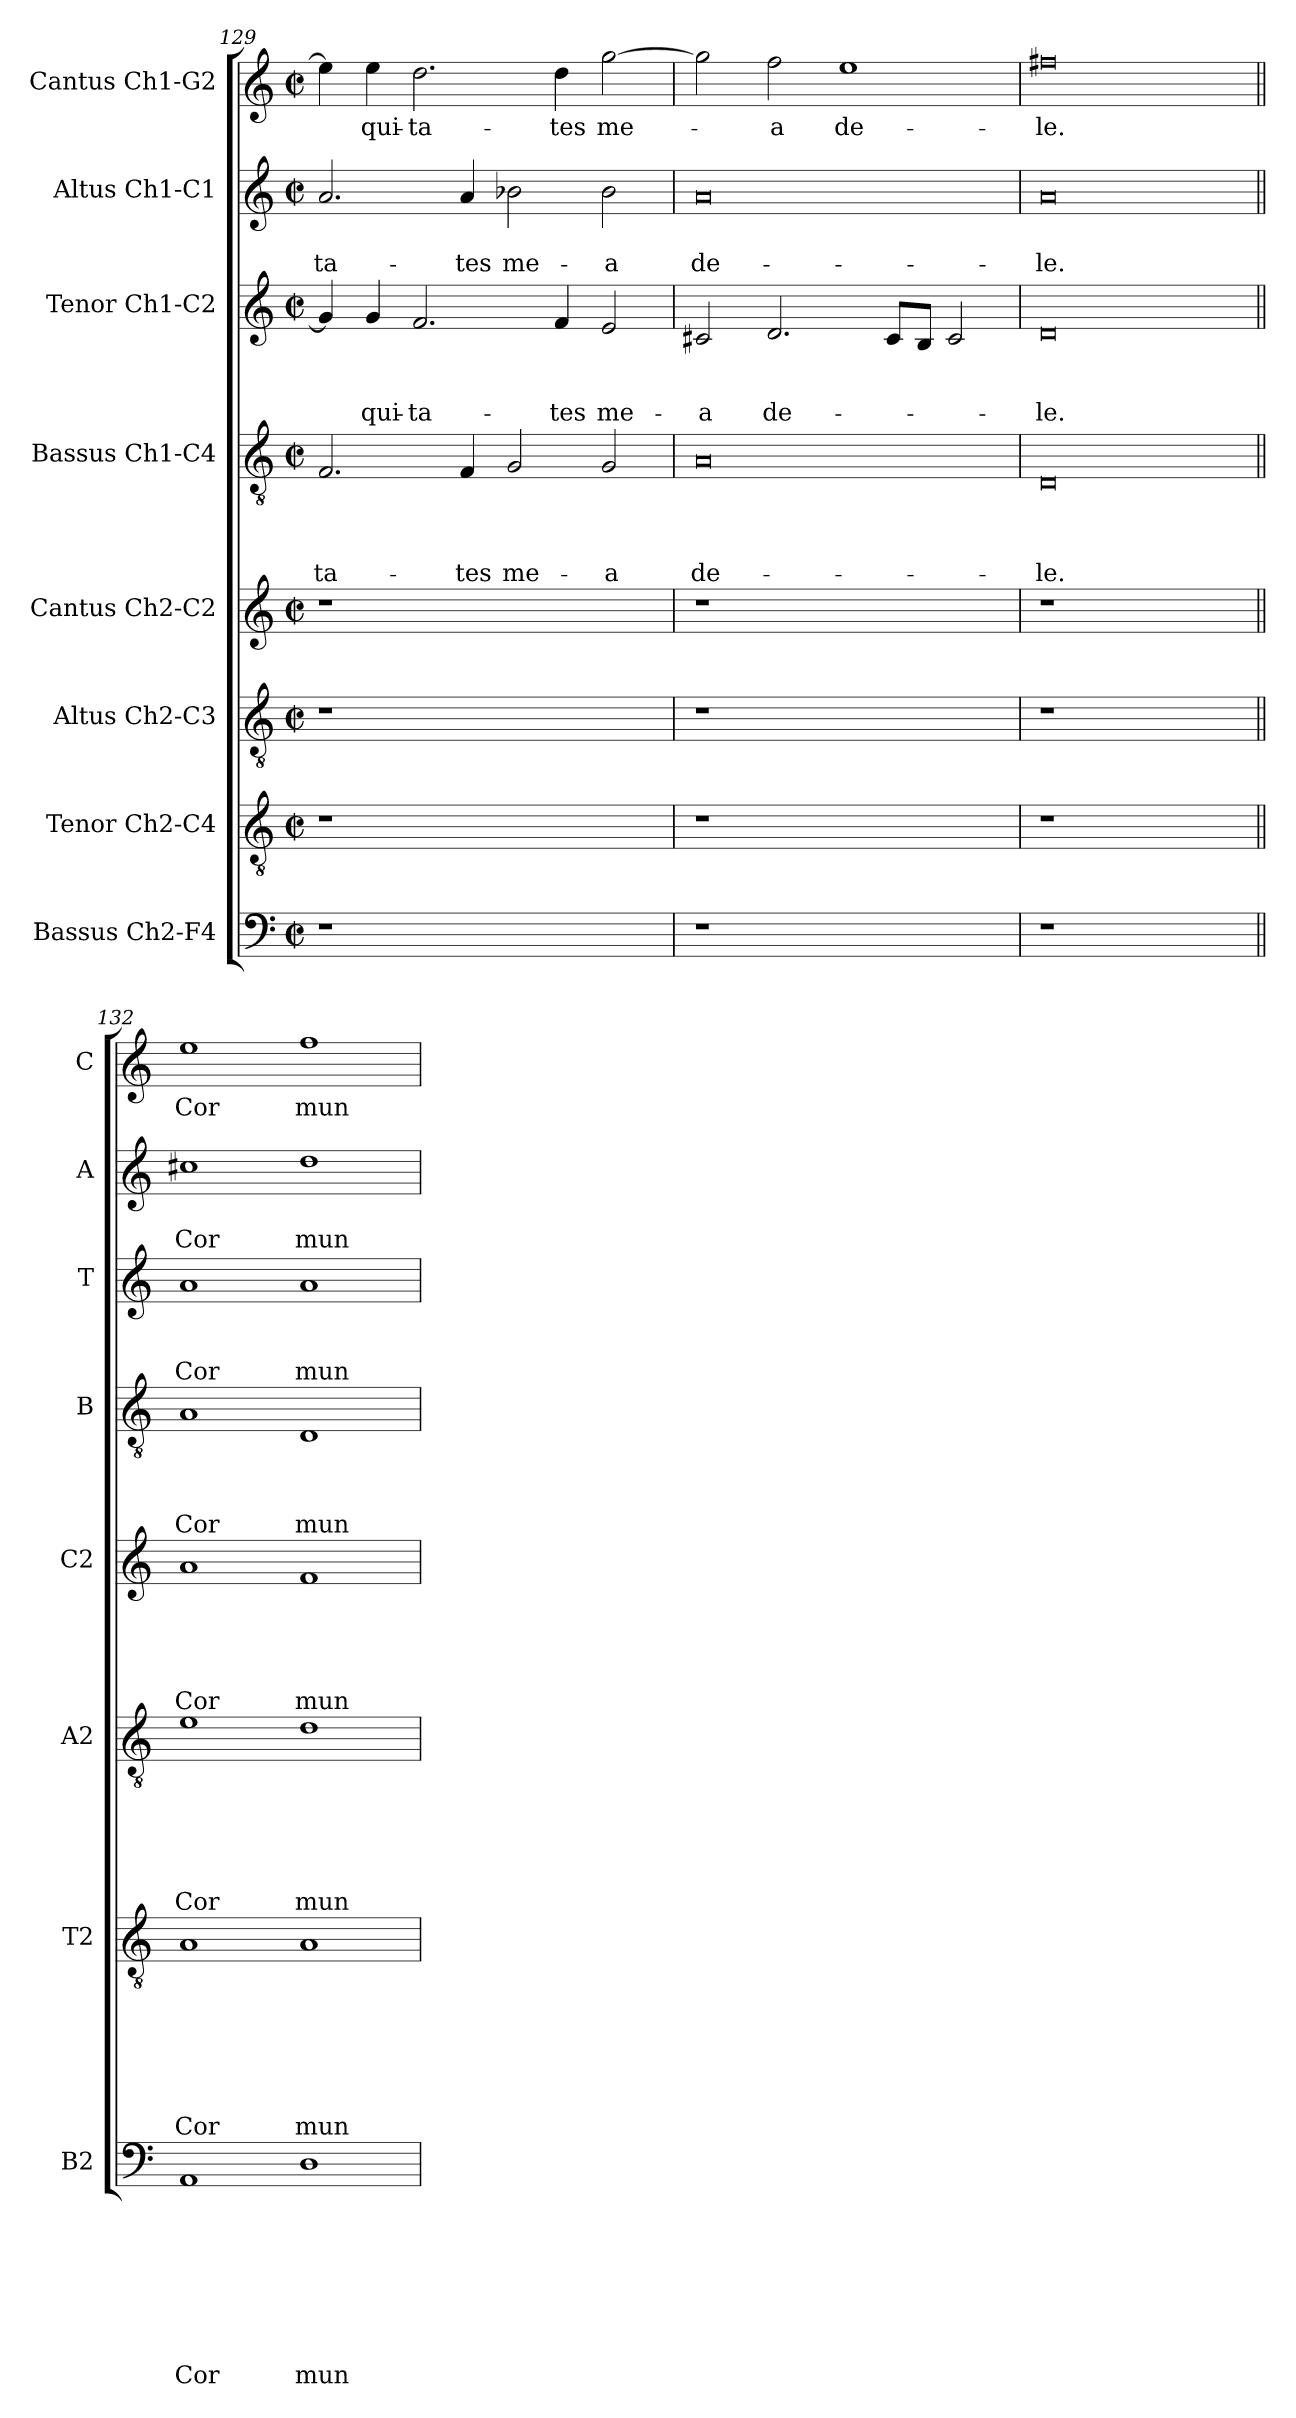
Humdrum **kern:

**kern	**text	**text	**text	**text	**text	**text	**text	**text	**kern	**text	**text	**text	**text	**text	**text	**text	**kern	**text	**text	**text	**text	**text	**text	**kern	**text	**text	**text	**text	**text	**kern	**text	**text	**text	**text	**kern	**text	**text	**text	**kern	**text	**text	**kern	**text
*part8	*part8	*part8	*part8	*part8	*part8	*part8	*part8	*part8	*part7	*part7	*part7	*part7	*part7	*part7	*part7	*part7	*part6	*part6	*part6	*part6	*part6	*part6	*part6	*part5	*part5	*part5	*part5	*part5	*part5	*part4	*part4	*part4	*part4	*part4	*part3	*part3	*part3	*part3	*part2	*part2	*part2	*part1	*part1
*staff8	*staff8	*staff8	*staff8	*staff8	*staff8	*staff8	*staff8	*staff8	*staff7	*staff7	*staff7	*staff7	*staff7	*staff7	*staff7	*staff7	*staff6	*staff6	*staff6	*staff6	*staff6	*staff6	*staff6	*staff5	*staff5	*staff5	*staff5	*staff5	*staff5	*staff4	*staff4	*staff4	*staff4	*staff4	*staff3	*staff3	*staff3	*staff3	*staff2	*staff2	*staff2	*staff1	*staff1
*I"Bassus Ch2-F4	*	*	*	*	*	*	*	*	*I"Tenor Ch2-C4	*	*	*	*	*	*	*	*I"Altus Ch2-C3	*	*	*	*	*	*	*I"Cantus Ch2-C2	*	*	*	*	*	*I"Bassus Ch1-C4	*	*	*	*	*I"Tenor Ch1-C2	*	*	*	*I"Altus Ch1-C1	*	*	*I"Cantus Ch1-G2	*
*I'B2	*	*	*	*	*	*	*	*	*I'T2	*	*	*	*	*	*	*	*I'A2	*	*	*	*	*	*	*I'C2	*	*	*	*	*	*I'B	*	*	*	*	*I'T	*	*	*	*I'A	*	*	*I'C	*
*clefF4	*	*	*	*	*	*	*	*	*clefGv2	*	*	*	*	*	*	*	*clefGv2	*	*	*	*	*	*	*clefG2	*	*	*	*	*	*clefGv2	*	*	*	*	*clefG2	*	*	*	*clefG2	*	*	*clefG2	*
*k[]	*	*	*	*	*	*	*	*	*k[]	*	*	*	*	*	*	*	*k[]	*	*	*	*	*	*	*k[]	*	*	*	*	*	*k[]	*	*	*	*	*k[]	*	*	*	*k[]	*	*	*k[]	*
*C:	*	*	*	*	*	*	*	*	*C:	*	*	*	*	*	*	*	*C:	*	*	*	*	*	*	*C:	*	*	*	*	*	*C:	*	*	*	*	*C:	*	*	*	*C:	*	*	*C:	*
*M2/2	*	*	*	*	*	*	*	*	*M2/2	*	*	*	*	*	*	*	*M2/2	*	*	*	*	*	*	*M2/2	*	*	*	*	*	*M2/2	*	*	*	*	*M2/2	*	*	*	*M2/2	*	*	*M2/2	*
*met(c|)	*	*	*	*	*	*	*	*	*met(c|)	*	*	*	*	*	*	*	*met(c|)	*	*	*	*	*	*	*met(c|)	*	*	*	*	*	*met(c|)	*	*	*	*	*met(c|)	*	*	*	*met(c|)	*	*	*met(c|)	*
=129	=129	=129	=129	=129	=129	=129	=129	=129	=129	=129	=129	=129	=129	=129	=129	=129	=129	=129	=129	=129	=129	=129	=129	=129	=129	=129	=129	=129	=129	=129	=129	=129	=129	=129	=129	=129	=129	=129	=129	=129	=129	=129	=129
!	!	!	!	!	!	!	!	!	!	!	!	!	!	!	!	!	!	!	!	!	!	!	!	!	!	!	!	!	!	!	!	!	!	!LO:LY:b	!	!	!	!	!	!	!LO:LY:b	!	!
1r	.	.	.	.	.	.	.	.	1r	.	.	.	.	.	.	.	1r	.	.	.	.	.	.	1r	.	.	.	.	.	2.F/	.	.	.	-ta-	4g/]	.	.	.	2.a/	.	-ta-	4ee\]	.
!	!	!	!	!	!	!	!	!	!	!	!	!	!	!	!	!	!	!	!	!	!	!	!	!	!	!	!	!	!	!	!	!	!	!	!	!	!	!LO:LY:b	!	!	!	!	!LO:LY:b
.	.	.	.	.	.	.	.	.	.	.	.	.	.	.	.	.	.	.	.	.	.	.	.	.	.	.	.	.	.	.	.	.	.	.	4g/	.	.	-qui-	.	.	.	4ee\	-qui-
!	!	!	!	!	!	!	!	!	!	!	!	!	!	!	!	!	!	!	!	!	!	!	!	!	!	!	!	!	!	!	!	!	!	!	!	!	!	!LO:LY:b	!	!	!	!	!LO:LY:b
.	.	.	.	.	.	.	.	.	.	.	.	.	.	.	.	.	.	.	.	.	.	.	.	.	.	.	.	.	.	.	.	.	.	.	2.f/	.	.	-ta-	.	.	.	2.dd\	-ta-
!	!	!	!	!	!	!	!	!	!	!	!	!	!	!	!	!	!	!	!	!	!	!	!	!	!	!	!	!	!	!	!	!	!	!LO:LY:b	!	!	!	!	!	!	!LO:LY:b	!	!
.	.	.	.	.	.	.	.	.	.	.	.	.	.	.	.	.	.	.	.	.	.	.	.	.	.	.	.	.	.	4F/	.	.	.	-tes	.	.	.	.	4a/	.	-tes	.	.
!	!	!	!	!	!	!	!	!	!	!	!	!	!	!	!	!	!	!	!	!	!	!	!	!	!	!	!	!	!	!	!	!	!	!LO:LY:b	!	!	!	!	!	!	!LO:LY:b	!	!
1ryy	.	.	.	.	.	.	.	.	1ryy	.	.	.	.	.	.	.	1ryy	.	.	.	.	.	.	1ryy	.	.	.	.	.	2G/	.	.	.	me-	.	.	.	.	2b-X\	.	me-	.	.
!	!	!	!	!	!	!	!	!	!	!	!	!	!	!	!	!	!	!	!	!	!	!	!	!	!	!	!	!	!	!	!	!	!	!	!	!	!	!LO:LY:b	!	!	!	!	!LO:LY:b
.	.	.	.	.	.	.	.	.	.	.	.	.	.	.	.	.	.	.	.	.	.	.	.	.	.	.	.	.	.	.	.	.	.	.	4f/	.	.	-tes	.	.	.	4dd\	-tes
!	!	!	!	!	!	!	!	!	!	!	!	!	!	!	!	!	!	!	!	!	!	!	!	!	!	!	!	!	!	!	!	!	!	!LO:LY:b	!	!	!	!LO:LY:b	!	!	!LO:LY:b	!	!LO:LY:b
.	.	.	.	.	.	.	.	.	.	.	.	.	.	.	.	.	.	.	.	.	.	.	.	.	.	.	.	.	.	2G/	.	.	.	-a	2e/	.	.	me-	2b-\	.	-a	[2gg\	me-
=130	=130	=130	=130	=130	=130	=130	=130	=130	=130	=130	=130	=130	=130	=130	=130	=130	=130	=130	=130	=130	=130	=130	=130	=130	=130	=130	=130	=130	=130	=130	=130	=130	=130	=130	=130	=130	=130	=130	=130	=130	=130	=130	=130
!	!	!	!	!	!	!	!	!	!	!	!	!	!	!	!	!	!	!	!	!	!	!	!	!	!	!	!	!	!	!	!	!	!	!LO:LY:b	!	!	!	!LO:LY:b	!	!	!LO:LY:b	!	!
1r	.	.	.	.	.	.	.	.	1r	.	.	.	.	.	.	.	1r	.	.	.	.	.	.	1r	.	.	.	.	.	0A	.	.	.	de-	2c#X/	.	.	-a	0a	.	de-	2gg\]	.
!	!	!	!	!	!	!	!	!	!	!	!	!	!	!	!	!	!	!	!	!	!	!	!	!	!	!	!	!	!	!	!	!	!	!	!	!	!	!LO:LY:b	!	!	!	!	!LO:LY:b
.	.	.	.	.	.	.	.	.	.	.	.	.	.	.	.	.	.	.	.	.	.	.	.	.	.	.	.	.	.	.	.	.	.	.	2.d/	.	.	de-	.	.	.	2ff\	-a
!	!	!	!	!	!	!	!	!	!	!	!	!	!	!	!	!	!	!	!	!	!	!	!	!	!	!	!	!	!	!	!	!	!	!	!	!	!	!	!	!	!	!	!LO:LY:b
1ryy	.	.	.	.	.	.	.	.	1ryy	.	.	.	.	.	.	.	1ryy	.	.	.	.	.	.	1ryy	.	.	.	.	.	.	.	.	.	.	.	.	.	.	.	.	.	1ee	de-
.	.	.	.	.	.	.	.	.	.	.	.	.	.	.	.	.	.	.	.	.	.	.	.	.	.	.	.	.	.	.	.	.	.	.	8c#/L	.	.	.	.	.	.	.	.
.	.	.	.	.	.	.	.	.	.	.	.	.	.	.	.	.	.	.	.	.	.	.	.	.	.	.	.	.	.	.	.	.	.	.	8B/J	.	.	.	.	.	.	.	.
.	.	.	.	.	.	.	.	.	.	.	.	.	.	.	.	.	.	.	.	.	.	.	.	.	.	.	.	.	.	.	.	.	.	.	2c#/	.	.	.	.	.	.	.	.
=131	=131	=131	=131	=131	=131	=131	=131	=131	=131	=131	=131	=131	=131	=131	=131	=131	=131	=131	=131	=131	=131	=131	=131	=131	=131	=131	=131	=131	=131	=131	=131	=131	=131	=131	=131	=131	=131	=131	=131	=131	=131	=131	=131
!	!	!	!	!	!	!	!	!	!	!	!	!	!	!	!	!	!	!	!	!	!	!	!	!	!	!	!	!	!	!	!	!	!	!LO:LY:b	!	!	!	!LO:LY:b	!	!	!LO:LY:b	!	!LO:LY:b
1r	.	.	.	.	.	.	.	.	1r	.	.	.	.	.	.	.	1r	.	.	.	.	.	.	1r	.	.	.	.	.	0D	.	.	.	-le.	0d	.	.	-le.	0a	.	-le.	0ff#X	-le.
1ryy	.	.	.	.	.	.	.	.	1ryy	.	.	.	.	.	.	.	1ryy	.	.	.	.	.	.	1ryy	.	.	.	.	.	.	.	.	.	.	.	.	.	.	.	.	.	.	.
!!LO:PB:g=z
=132||	=132||	=132||	=132||	=132||	=132||	=132||	=132||	=132||	=132||	=132||	=132||	=132||	=132||	=132||	=132||	=132||	=132||	=132||	=132||	=132||	=132||	=132||	=132||	=132||	=132||	=132||	=132||	=132||	=132||	=132||	=132||	=132||	=132||	=132||	=132||	=132||	=132||	=132||	=132||	=132||	=132||	=132||	=132||
!	!	!	!	!	!	!	!	!LO:LY:b	!	!	!	!	!	!	!	!LO:LY:b	!	!	!	!	!	!	!LO:LY:b	!	!	!	!	!	!LO:LY:b	!	!	!	!	!LO:LY:b	!	!	!	!LO:LY:b	!	!	!LO:LY:b	!	!LO:LY:b
1AA	.	.	.	.	.	.	.	Cor	1A	.	.	.	.	.	.	Cor	1e	.	.	.	.	.	Cor	1a	.	.	.	.	Cor	1A	.	.	.	Cor	1a	.	.	Cor	1cc#X	.	Cor	1ee	Cor
!	!	!	!	!	!	!	!	!LO:LY:b	!	!	!	!	!	!	!	!LO:LY:b	!	!	!	!	!	!	!LO:LY:b	!	!	!	!	!	!LO:LY:b	!	!	!	!	!LO:LY:b	!	!	!	!LO:LY:b	!	!	!LO:LY:b	!	!LO:LY:b
1D	.	.	.	.	.	.	.	mun-	1A	.	.	.	.	.	.	mun-	1d	.	.	.	.	.	mun-	1f	.	.	.	.	mun-	1D	.	.	.	mun-	1a	.	.	mun-	1dd	.	mun-	1ff	mun-
=	=	=	=	=	=	=	=	=	=	=	=	=	=	=	=	=	=	=	=	=	=	=	=	=	=	=	=	=	=	=	=	=	=	=	=	=	=	=	=	=	=	=	=
*-	*-	*-	*-	*-	*-	*-	*-	*-	*-	*-	*-	*-	*-	*-	*-	*-	*-	*-	*-	*-	*-	*-	*-	*-	*-	*-	*-	*-	*-	*-	*-	*-	*-	*-	*-	*-	*-	*-	*-	*-	*-	*-	*-
